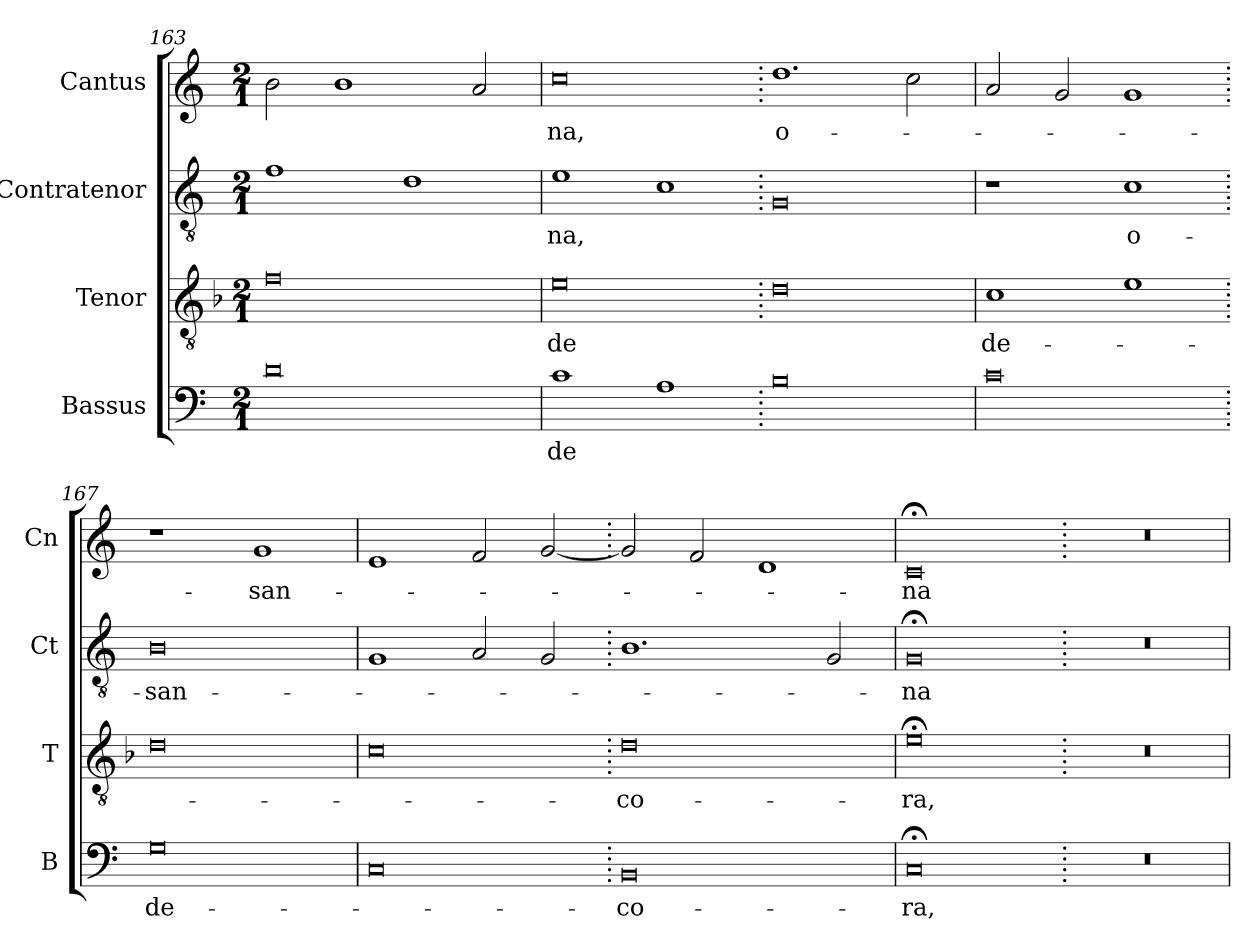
**kern	**text	**kern	**text	**kern	**text	**kern	**text
*part4	*part4	*part3	*part3	*part2	*part2	*part1	*part1
*staff4	*staff4	*staff3	*staff3	*staff2	*staff2	*staff1	*staff1
*I"Bassus	*	*I"Tenor	*	*I"Contratenor	*	*I"Cantus	*
*I'B	*	*I'T	*	*I'Ct	*	*I'Cn	*
*clefF4	*	*clefGv2	*	*clefGv2	*	*clefG2	*
*k[]	*	*k[b-]	*	*k[]	*	*k[]	*
*M2/1	*	*M2/1	*	*M2/1	*	*M2/1	*
=163	=163	=163	=163	=163	=163	=163	=163
0d	.	0f	.	1f	.	2b\	.
.	.	.	.	.	.	1b	.
.	.	.	.	1d	.	.	.
.	.	.	.	.	.	2a/	.
=164	=164	=164	=164	=164	=164	=164	=164
1c	-de	0e	-de	1e	-na,	0cc	-na,
1A	.	.	.	1c	.	.	.
=165.	=165.	=165.	=165.	=165.	=165.	=165.	=165.
0B	.	0d	.	0G	.	1.dd	o-
.	.	.	.	.	.	2cc\	.
=166	=166	=166	=166	=166	=166	=166	=166
0c	.	1c	de-	1r	.	2a/	.
.	.	.	.	.	.	2g/	.
.	.	1e	.	1c	o-	1g	.
=167.	=167.	=167.	=167.	=167.	=167.	=167.	=167.
0G	de-	0d	.	0B	-san-	1r	.
.	.	.	.	.	.	1g	-san-
=168	=168	=168	=168	=168	=168	=168	=168
0C	.	0c	.	1G	.	1e	.
.	.	.	.	2A/	.	2f/	.
.	.	.	.	2G/	.	[2g/	.
=169.	=169.	=169.	=169.	=169.	=169.	=169.	=169.
0BB	-co-	0d	-co-	1.B	.	2g/]	.
.	.	.	.	.	.	2f/	.
.	.	.	.	.	.	1d	.
.	.	.	.	2G/	.	.	.
=170	=170	=170	=170	=170	=170	=170	=170
0C;<	-ra,	0e;<	-ra,	0G;<	-na	0c;<	-na
=171.	=171.	=171.	=171.	=171.	=171.	=171.	=171.
0r	.	0r	.	0r	.	0r	.
=	=	=	=	=	=	=	=
*-	*-	*-	*-	*-	*-	*-	*-
